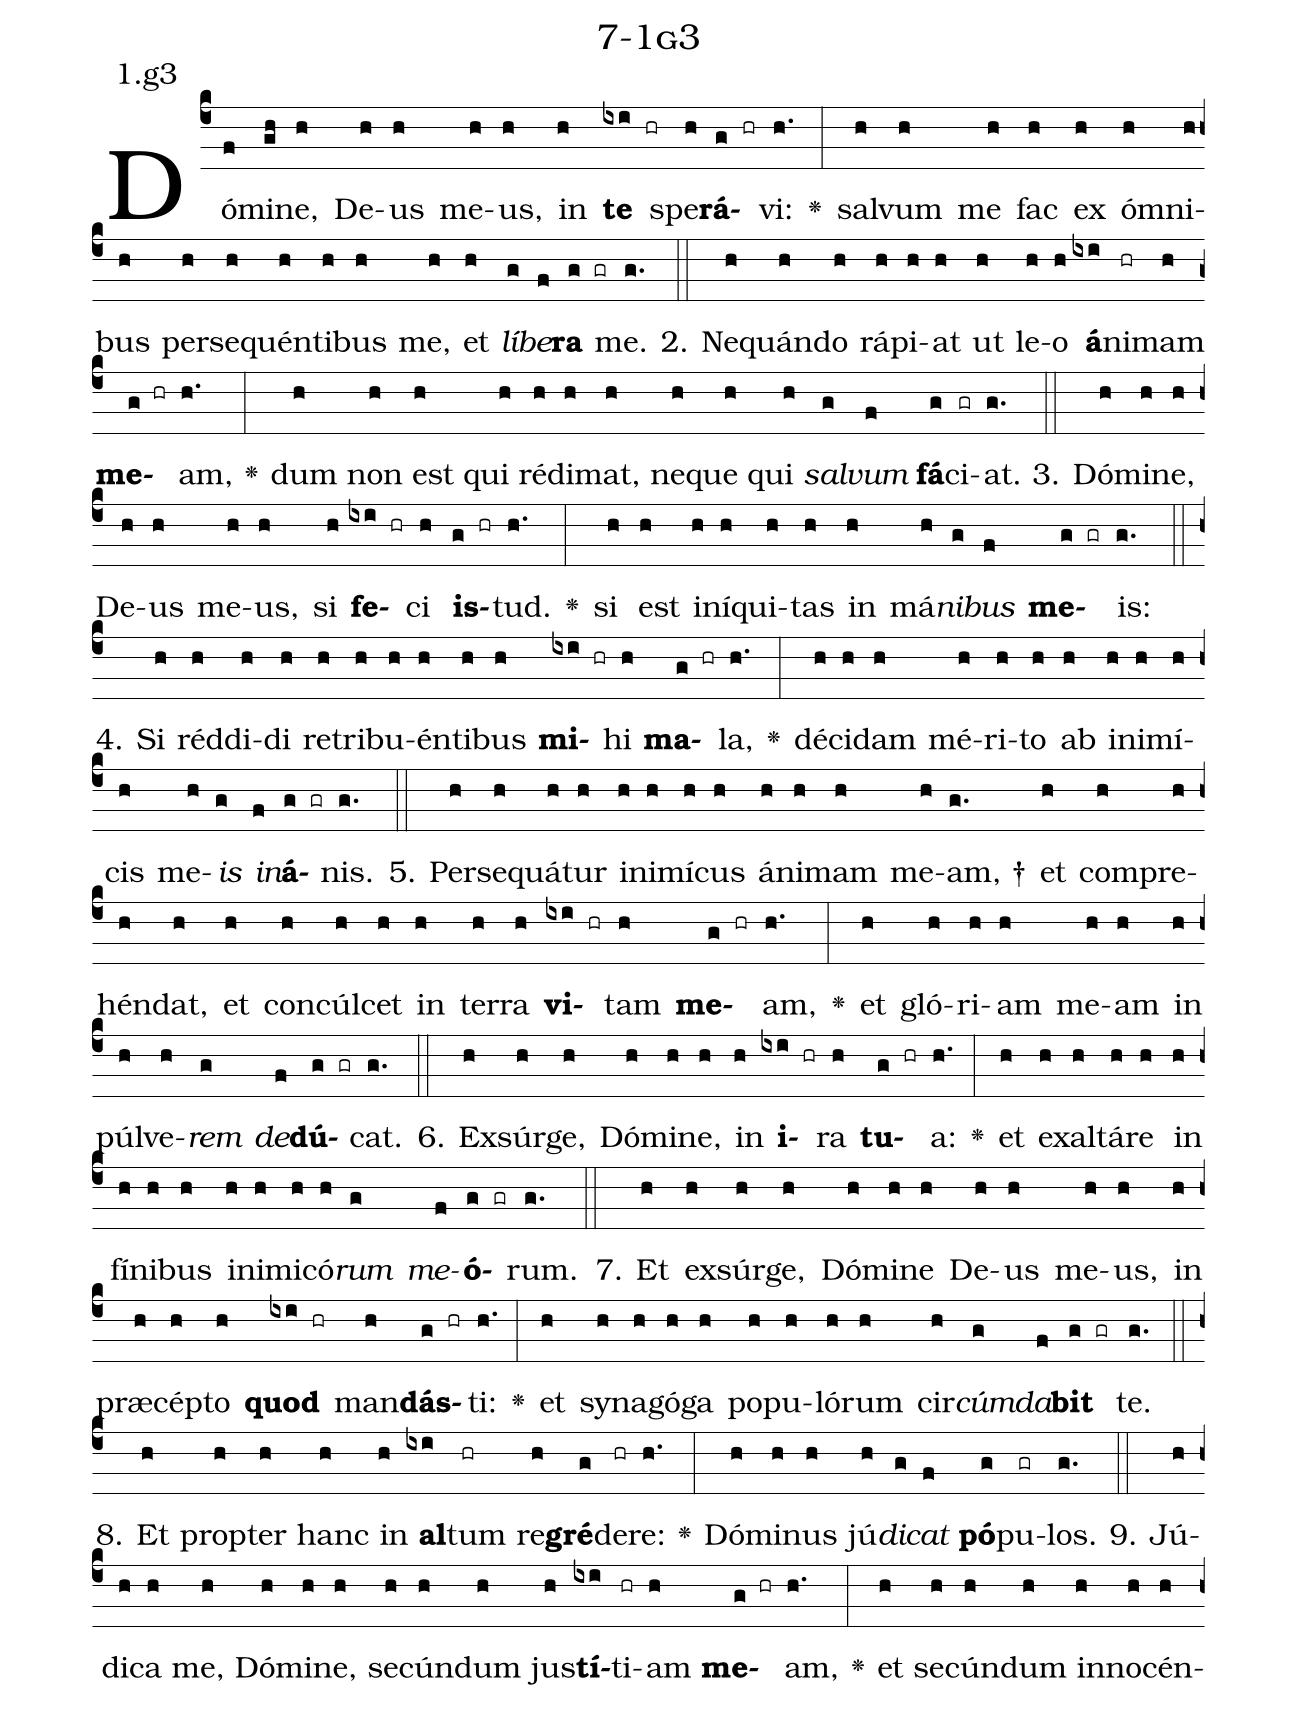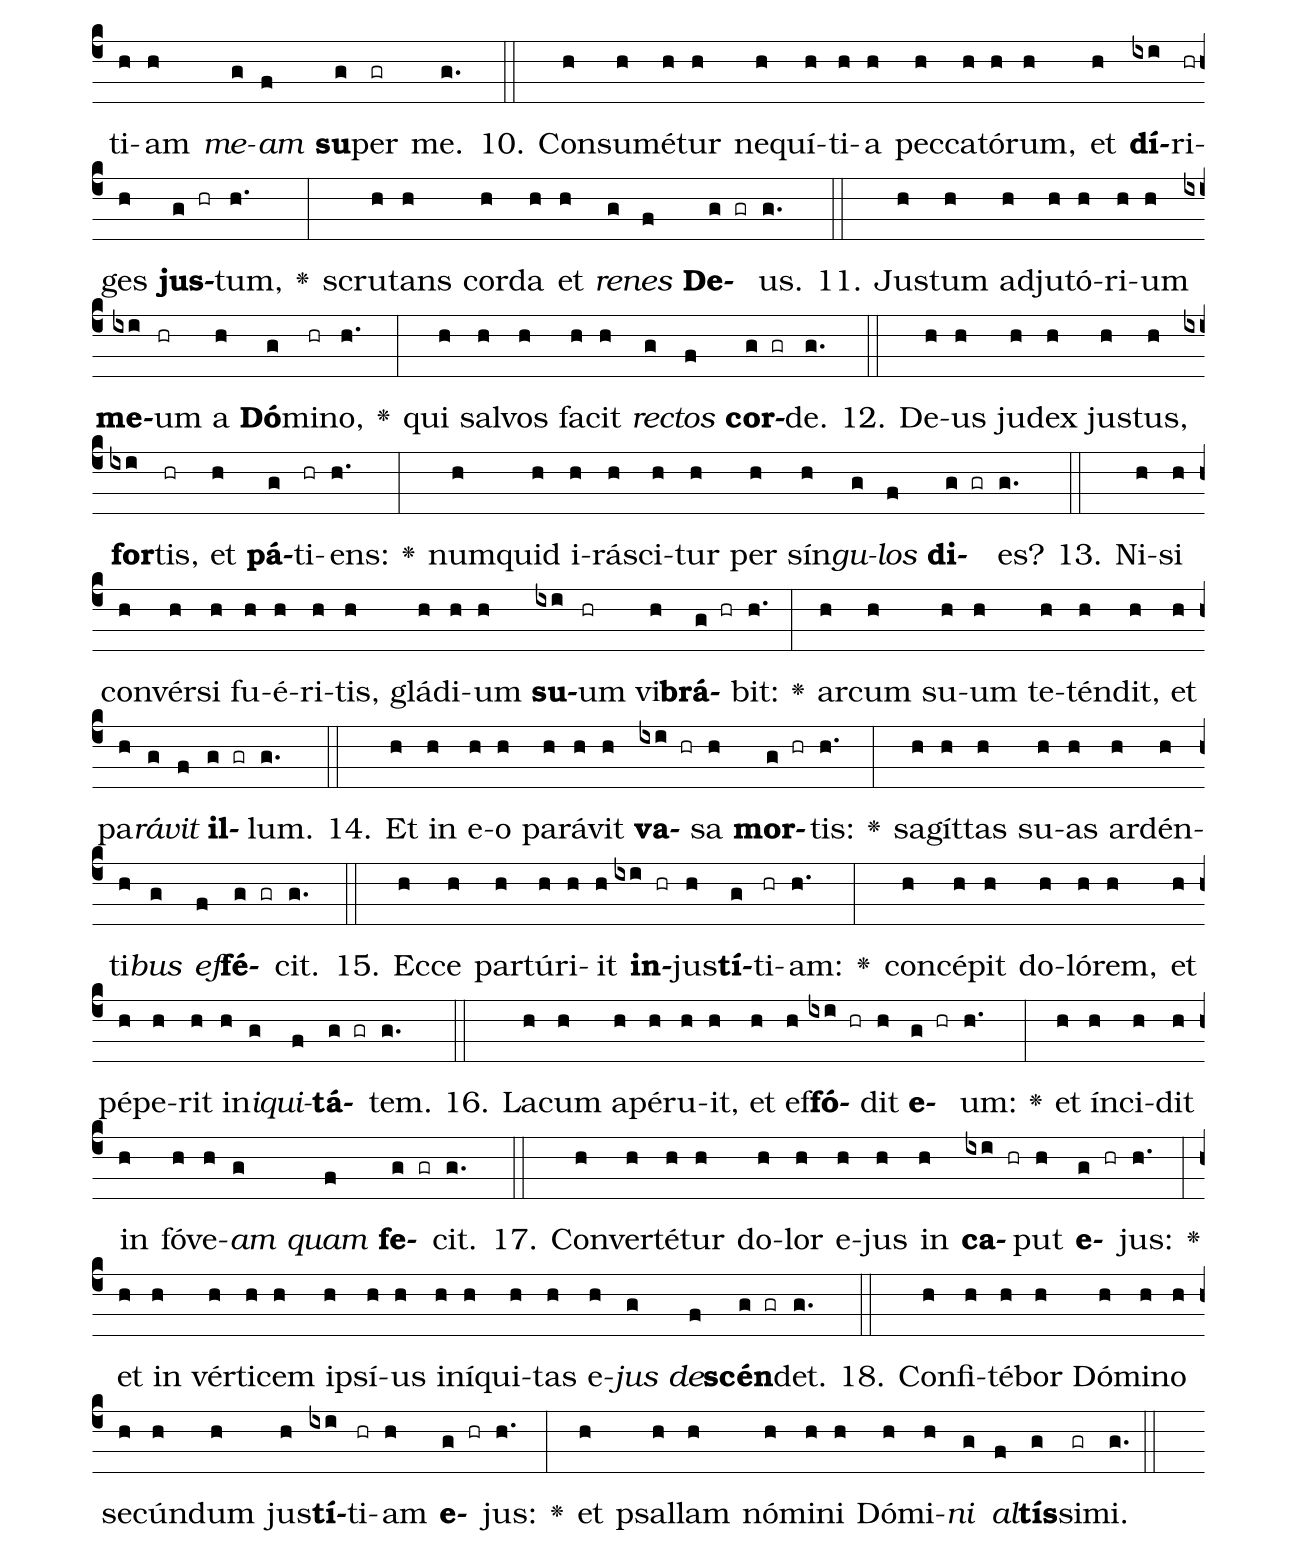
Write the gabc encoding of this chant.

name: 7-1g3;
annotation: 1.g3;
%%
(c4)Dó(f)mi(gh)ne,(h) De(h)us(h) me(h)us,(h) in(h) <b>te</b>(ixi hr) spe(h)<b>rá</b>(g hr)vi:(h.) <v>\greheightstar</v>(:) sal(h)vum(h) me(h) fac(h) ex(h) óm(h)ni(h)bus(h) per(h)se(h)quén(h)ti(h)bus(h) me,(h) et(h) <i>lí</i>(g)<i>be</i>(f)<b>ra</b>(g gr) me.(g.) (::)
2. Ne(h)quán(h)do(h) rá(h)pi(h)at(h) ut(h) le(h)o(h) <b>á</b>(ixi)ni(hr)mam(h) <b>me</b>(g hr)am,(h.) <v>\greheightstar</v>(:) dum(h) non(h) est(h) qui(h) réd(h)i(h)mat,(h) ne(h)que(h) qui(h) <i>sal</i>(g)<i>vum</i>(f) <b>fá</b>(g)ci(gr)at.(g.) (::)
3. Dó(h)mi(h)ne,(h) De(h)us(h) me(h)us,(h) si(h) <b>fe</b>(ixi hr)ci(h) <b>is</b>(g hr)tud.(h.) <v>\greheightstar</v>(:) si(h) est(h) in(h)í(h)qui(h)tas(h) in(h) má(h)<i>ni</i>(g)<i>bus</i>(f) <b>me</b>(g gr)is:(g.) (::)
4. Si(h) réd(h)di(h)di(h) re(h)tri(h)bu(h)én(h)ti(h)bus(h) <b>mi</b>(ixi hr)hi(h) <b>ma</b>(g hr)la,(h.) <v>\greheightstar</v>(:) dé(h)ci(h)dam(h) mé(h)ri(h)to(h) ab(h) in(h)i(h)mí(h)cis(h) me(h)<i>is</i>(g) <i>in</i>(f)<b>á</b>(g gr)nis.(g.) (::)
5. Per(h)se(h)quá(h)tur(h) in(h)i(h)mí(h)cus(h) á(h)ni(h)mam(h) me(h)am, †(g.) et(h) com(h)pre(h)hén(h)dat,(h) et(h) con(h)cúl(h)cet(h) in(h) ter(h)ra(h) <b>vi</b>(ixi hr)tam(h) <b>me</b>(g hr)am,(h.) <v>\greheightstar</v>(:) et(h) gló(h)ri(h)am(h) me(h)am(h) in(h) púl(h)ve(h)<i>rem</i>(g) <i>de</i>(f)<b>dú</b>(g gr)cat.(g.) (::)
6. Ex(h)súr(h)ge,(h) Dó(h)mi(h)ne,(h) in(h) <b>i</b>(ixi hr)ra(h) <b>tu</b>(g hr)a:(h.) <v>\greheightstar</v>(:) et(h) ex(h)al(h)tá(h)re(h) in(h) fí(h)ni(h)bus(h) in(h)i(h)mi(h)có(h)<i>rum</i>(g) <i>me</i>(f)<b>ó</b>(g gr)rum.(g.) (::)
7. Et(h) ex(h)súr(h)ge,(h) Dó(h)mi(h)ne(h) De(h)us(h) me(h)us,(h) in(h) præ(h)cép(h)to(h) <b>quod</b>(ixi hr) man(h)<b>dás</b>(g hr)ti:(h.) <v>\greheightstar</v>(:) et(h) sy(h)na(h)gó(h)ga(h) po(h)pu(h)ló(h)rum(h) cir(h)<i>cúm</i>(g)<i>da</i>(f)<b>bit</b>(g gr) te.(g.) (::)
8. Et(h) prop(h)ter(h) hanc(h) in(h) <b>al</b>(ixi)tum(hr) re(h)<b>gré</b>(g)de(hr)re:(h.) <v>\greheightstar</v>(:) Dó(h)mi(h)nus(h) jú(h)<i>di</i>(g)<i>cat</i>(f) <b>pó</b>(g)pu(gr)los.(g.) (::)
9. Jú(h)di(h)ca(h) me,(h) Dó(h)mi(h)ne,(h) se(h)cún(h)dum(h) jus(h)<b>tí</b>(ixi)ti(hr)am(h) <b>me</b>(g hr)am,(h.) <v>\greheightstar</v>(:) et(h) se(h)cún(h)dum(h) in(h)no(h)cén(h)ti(h)am(h) <i>me</i>(g)<i>am</i>(f) <b>su</b>(g)per(gr) me.(g.) (::)
10. Con(h)su(h)mé(h)tur(h) ne(h)quí(h)ti(h)a(h) pec(h)ca(h)tó(h)rum,(h) et(h) <b>dí</b>(ixi)ri(hr)ges(h) <b>jus</b>(g hr)tum,(h.) <v>\greheightstar</v>(:) scru(h)tans(h) cor(h)da(h) et(h) <i>re</i>(g)<i>nes</i>(f) <b>De</b>(g gr)us.(g.) (::)
11. Jus(h)tum(h) ad(h)ju(h)tó(h)ri(h)um(h) <b>me</b>(ixi)um(hr) a(h) <b>Dó</b>(g)mi(hr)no,(h.) <v>\greheightstar</v>(:) qui(h) sal(h)vos(h) fa(h)cit(h) <i>rec</i>(g)<i>tos</i>(f) <b>cor</b>(g gr)de.(g.) (::)
12. De(h)us(h) ju(h)dex(h) jus(h)tus,(h) <b>for</b>(ixi)tis,(hr) et(h) <b>pá</b>(g)ti(hr)ens:(h.) <v>\greheightstar</v>(:) num(h)quid(h) i(h)rá(h)sci(h)tur(h) per(h) sín(h)<i>gu</i>(g)<i>los</i>(f) <b>di</b>(g gr)es?(g.) (::)
13. Ni(h)si(h) con(h)vér(h)si(h) fu(h)é(h)ri(h)tis,(h) glá(h)di(h)um(h) <b>su</b>(ixi)um(hr) vi(h)<b>brá</b>(g hr)bit:(h.) <v>\greheightstar</v>(:) ar(h)cum(h) su(h)um(h) te(h)tén(h)dit,(h) et(h) pa(h)<i>rá</i>(g)<i>vit</i>(f) <b>il</b>(g gr)lum.(g.) (::)
14. Et(h) in(h) e(h)o(h) pa(h)rá(h)vit(h) <b>va</b>(ixi hr)sa(h) <b>mor</b>(g hr)tis:(h.) <v>\greheightstar</v>(:) sa(h)gít(h)tas(h) su(h)as(h) ar(h)dén(h)ti(h)<i>bus</i>(g) <i>ef</i>(f)<b>fé</b>(g gr)cit.(g.) (::)
15. Ec(h)ce(h) par(h)tú(h)ri(h)it(h) <b>in</b>(ixi hr)jus(h)<b>tí</b>(g)ti(hr)am:(h.) <v>\greheightstar</v>(:) con(h)cé(h)pit(h) do(h)ló(h)rem,(h) et(h) pé(h)pe(h)rit(h) in(h)<i>i</i>(g)<i>qui</i>(f)<b>tá</b>(g gr)tem.(g.) (::)
16. La(h)cum(h) a(h)pé(h)ru(h)it,(h) et(h) ef(h)<b>fó</b>(ixi hr)dit(h) <b>e</b>(g hr)um:(h.) <v>\greheightstar</v>(:) et(h) ín(h)ci(h)dit(h) in(h) fó(h)ve(h)<i>am</i>(g) <i>quam</i>(f) <b>fe</b>(g gr)cit.(g.) (::)
17. Con(h)ver(h)té(h)tur(h) do(h)lor(h) e(h)jus(h) in(h) <b>ca</b>(ixi hr)put(h) <b>e</b>(g hr)jus:(h.) <v>\greheightstar</v>(:) et(h) in(h) vér(h)ti(h)cem(h) ip(h)sí(h)us(h) in(h)í(h)qui(h)tas(h) e(h)<i>jus</i>(g) <i>de</i>(f)<b>scén</b>(g gr)det.(g.) (::)
18. Con(h)fi(h)té(h)bor(h) Dó(h)mi(h)no(h) se(h)cún(h)dum(h) jus(h)<b>tí</b>(ixi)ti(hr)am(h) <b>e</b>(g hr)jus:(h.) <v>\greheightstar</v>(:) et(h) psal(h)lam(h) nó(h)mi(h)ni(h) Dó(h)mi(h)<i>ni</i>(g) <i>al</i>(f)<b>tís</b>(g)si(gr)mi.(g.) (::)
